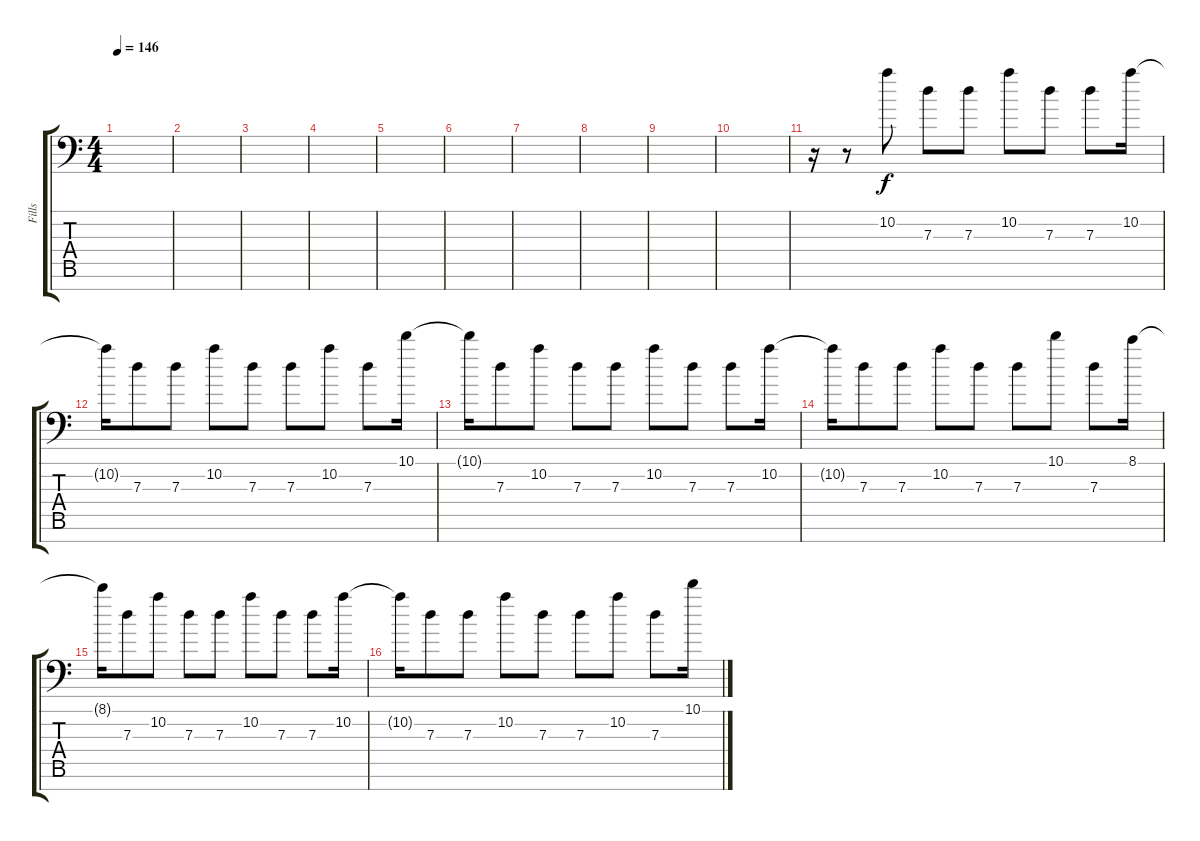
\track ("Fills" "Fills") {instrument distortionguitar}
\staff {score tabs}
\tuning (E4 B3 G3 D3 A2 E2 A1) {hide}
\ts (4 4)
\tempo 146
\clef f4
\ks c
|
|
|
|
|
|
|
|
|
|
r.16 r.8 10.2.8 7.3.8 7.3.8 10.2.8 7.3.8 7.3.8 10.2.16 |
10.2{t}.16 7.3.8 7.3.8 10.2.8 7.3.8 7.3.8 10.2.8 7.3.8 10.1.16 |
10.1{t}.16 7.3.8 10.2.8 7.3.8 7.3.8 10.2.8 7.3.8 7.3.8 10.2.16 |
10.2{t}.16 7.3.8 7.3.8 10.2.8 7.3.8 7.3.8 10.1.8 7.3.8 8.1.16 |
8.1{t}.16 7.3.8 10.2.8 7.3.8 7.3.8 10.2.8 7.3.8 7.3.8 10.2.16 |
10.2{t}.16 7.3.8 7.3.8 10.2.8 7.3.8 7.3.8 10.2.8 7.3.8 10.1.16
